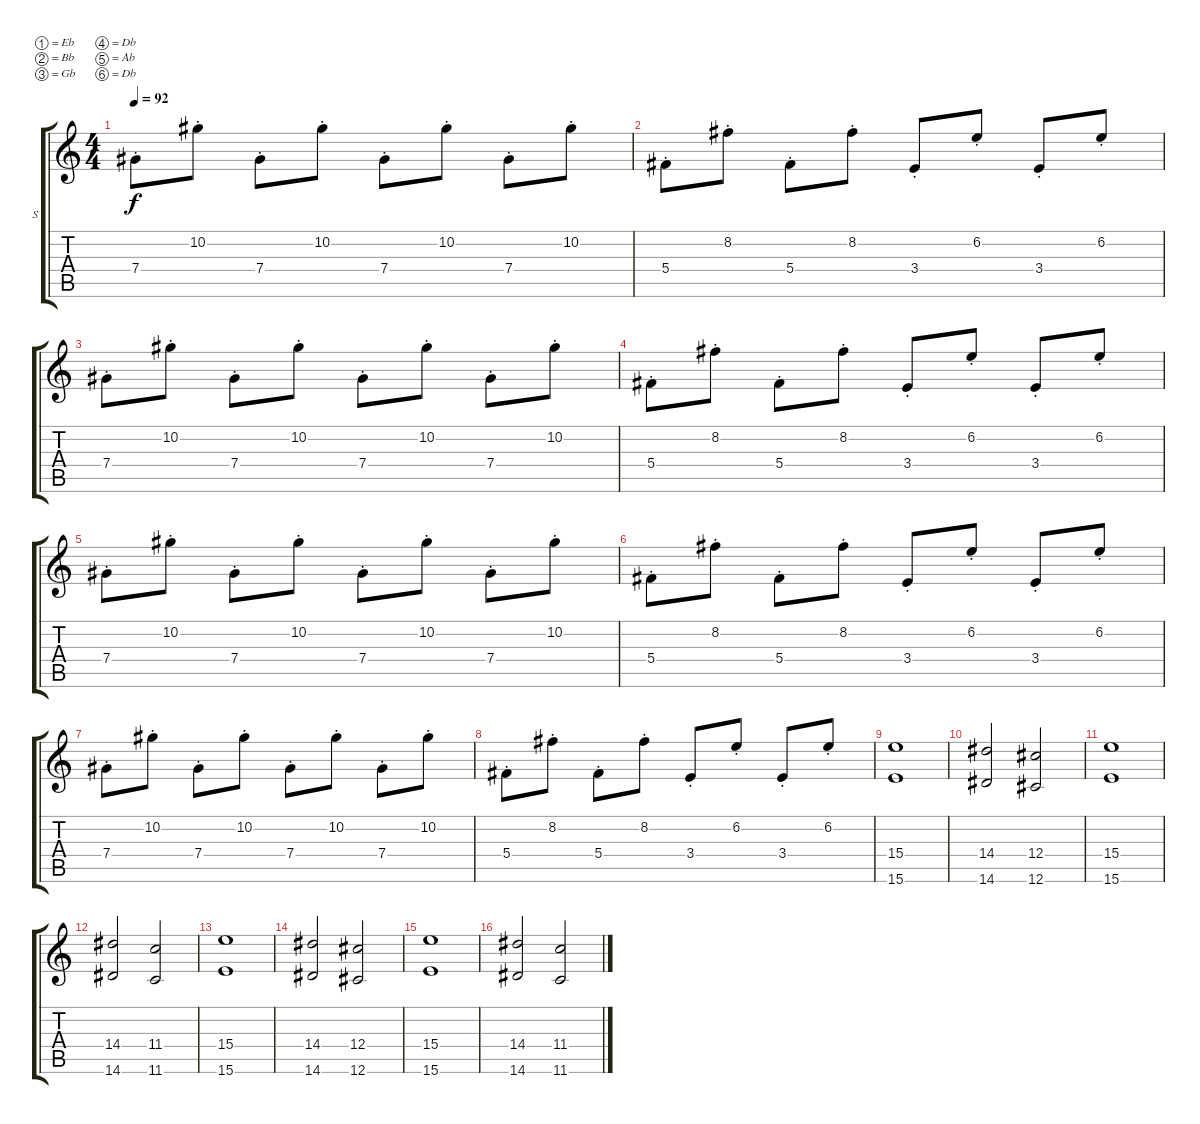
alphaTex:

\defaultSystemsLayout 4
\bracketExtendMode groupsimilarinstruments
\firstSystemTrackNameOrientation horizontal
\otherSystemsTrackNameOrientation horizontal
\track ("Synth" "S") {instrument acousticguitarnylon}
\staff {score tabs}
\tuning (Eb4 Bb3 Gb3 Db3 Ab2 Db2)
\ts (4 4)
\tempo 92
\clef g2
\scale
0.485477
\ks c
7.4{st}.8{dy f instrument acousticguitarnylon} 10.2{st}.8 7.4{st}.8 10.2{st}.8 7.4{st}.8 10.2{st}.8 7.4{st}.8 10.2{st}.8 |
\scale
0.257261 5.4{st}.8 8.2{st}.8 5.4{st}.8 8.2{st}.8 3.4{st}.8 6.2{st}.8 3.4{st}.8 6.2{st}.8 |
\scale
0.257261 7.4{st}.8 10.2{st}.8 7.4{st}.8 10.2{st}.8 7.4{st}.8 10.2{st}.8 7.4{st}.8 10.2{st}.8 |
\scale
0.333333 5.4{st}.8 8.2{st}.8 5.4{st}.8 8.2{st}.8 3.4{st}.8 6.2{st}.8 3.4{st}.8 6.2{st}.8 |
\scale
0.333333 7.4{st}.8 10.2{st}.8 7.4{st}.8 10.2{st}.8 7.4{st}.8 10.2{st}.8 7.4{st}.8 10.2{st}.8 |
\scale
0.333333 5.4{st}.8 8.2{st}.8 5.4{st}.8 8.2{st}.8 3.4{st}.8 6.2{st}.8 3.4{st}.8 6.2{st}.8 |
7.4{st}.8 10.2{st}.8 7.4{st}.8 10.2{st}.8 7.4{st}.8 10.2{st}.8 7.4{st}.8 10.2{st}.8 |
5.4{st}.8 8.2{st}.8 5.4{st}.8 8.2{st}.8 3.4{st}.8 6.2{st}.8 3.4{st}.8 6.2{st}.8 |
(15.4 15.6).1 |
(14.4 14.6).2 (12.4 12.6).2 |
(15.4 15.6).1 |
(14.4 14.6).2 (11.4 11.6).2 |
(15.4 15.6).1 |
(14.4 14.6).2 (12.4 12.6).2 |
(15.4 15.6).1 |
(14.4 14.6).2 (11.4 11.6).2
